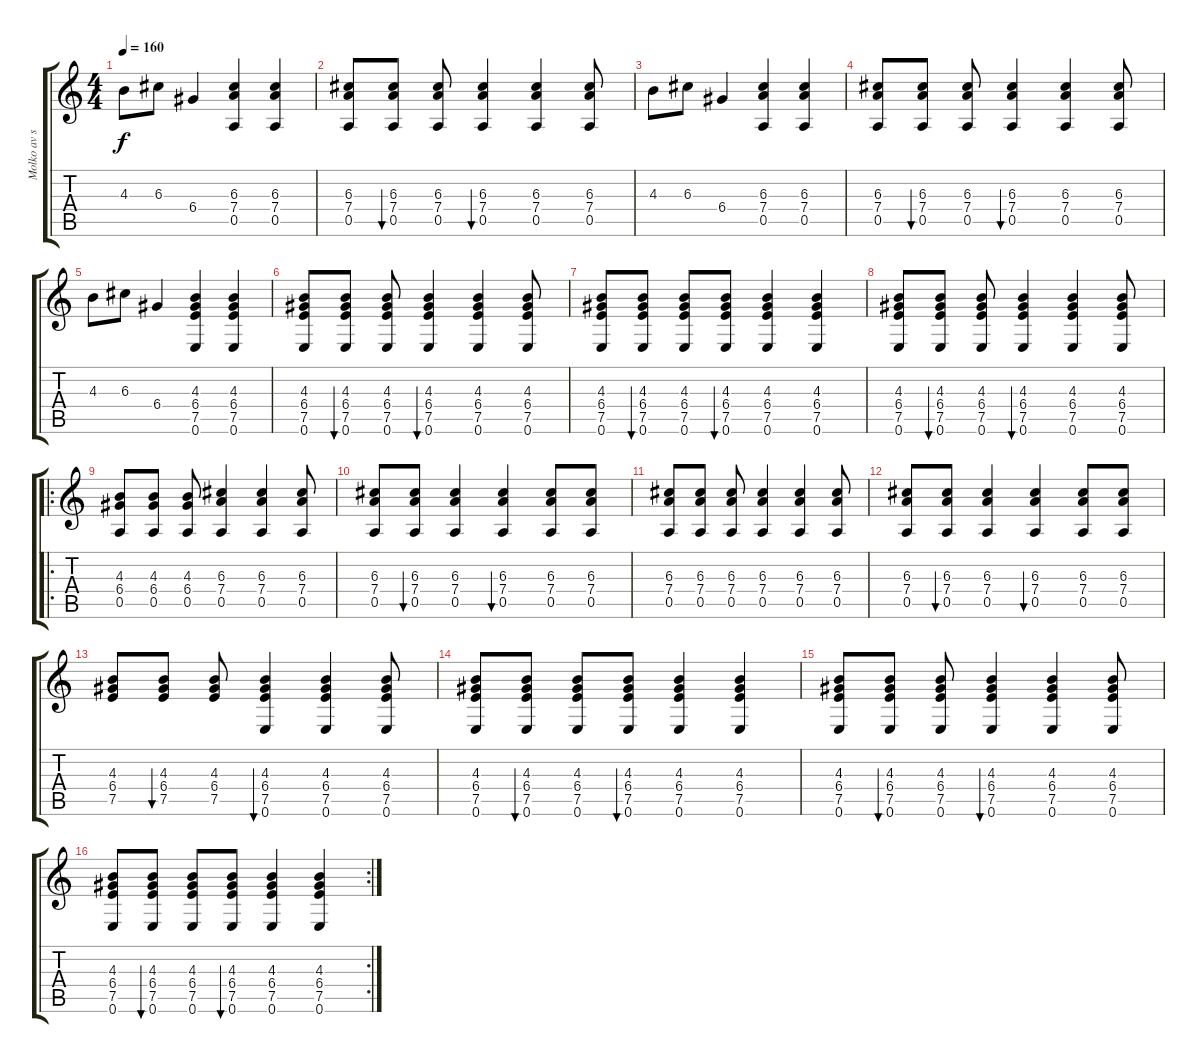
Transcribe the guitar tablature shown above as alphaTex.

\track ("Molko av sa jaguar" "Molko av s") {instrument overdrivenguitar}
\staff {score tabs}
\tuning (E4 B3 G3 D3 A2 E2) {hide}
\ts (4 4)
\tempo 160
\clef g2
\ks c
4.3.8{dy f} 6.3.8 6.4.4 (6.3 7.4 0.5).4 (6.3 7.4 0.5).4 |
(6.3 7.4 0.5).8 (6.3 7.4 0.5).8{bu 60} (6.3 7.4 0.5).8 (6.3 7.4 0.5).4{bu 60} (6.3 7.4 0.5).4 (6.3 7.4 0.5).8 |
4.3.8 6.3.8 6.4.4 (6.3 7.4 0.5).4 (6.3 7.4 0.5).4 |
(6.3 7.4 0.5).8 (6.3 7.4 0.5).8{bu 60} (6.3 7.4 0.5).8 (6.3 7.4 0.5).4{bu 60} (6.3 7.4 0.5).4 (6.3 7.4 0.5).8 |
4.3.8 6.3.8 6.4.4 (4.3 6.4 7.5 0.6).4 (4.3 6.4 7.5 0.6).4 |
(4.3 6.4 7.5 0.6).8 (4.3 6.4 7.5 0.6).8{bu 60} (4.3 6.4 7.5 0.6).8 (4.3 6.4 7.5 0.6).4{bu 60} (4.3 6.4 7.5 0.6).4 (4.3 6.4 7.5 0.6).8 |
(4.3 6.4 7.5 0.6).8 (4.3 6.4 7.5 0.6).8{bu 60} (4.3 6.4 7.5 0.6).8 (4.3 6.4 7.5 0.6).8{bu 60} (4.3 6.4 7.5 0.6).4 (4.3 6.4 7.5 0.6).4 |
(4.3 6.4 7.5 0.6).8 (4.3 6.4 7.5 0.6).8{bu 60} (4.3 6.4 7.5 0.6).8 (4.3 6.4 7.5 0.6).4{bu 60} (4.3 6.4 7.5 0.6).4 (4.3 6.4 7.5 0.6).8 |
\ro
(4.3 6.4 0.5).8 (4.3 6.4 0.5).8 (4.3 6.4 0.5).8 (6.3 7.4 0.5).4 (6.3 7.4 0.5).4 (6.3 7.4 0.5).8 |
(6.3 7.4 0.5).8 (6.3 7.4 0.5).8{bu 60} (6.3 7.4 0.5).4 (6.3 7.4 0.5).4{bu 60} (6.3 7.4 0.5).8 (6.3 7.4 0.5).8 |
(6.3 7.4 0.5).8 (6.3 7.4 0.5).8 (6.3 7.4 0.5).8 (6.3 7.4 0.5).4 (6.3 7.4 0.5).4 (6.3 7.4 0.5).8 |
(6.3 7.4 0.5).8 (6.3 7.4 0.5).8{bu 60} (6.3 7.4 0.5).4 (6.3 7.4 0.5).4{bu 60} (6.3 7.4 0.5).8 (6.3 7.4 0.5).8 |
(4.3 6.4 7.5).8 (4.3 6.4 7.5).8{bu 60} (4.3 6.4 7.5).8 (4.3 6.4 7.5 0.6).4{bu 60} (4.3 6.4 7.5 0.6).4 (4.3 6.4 7.5 0.6).8 |
(4.3 6.4 7.5 0.6).8 (4.3 6.4 7.5 0.6).8{bu 60} (4.3 6.4 7.5 0.6).8 (4.3 6.4 7.5 0.6).8{bu 60} (4.3 6.4 7.5 0.6).4 (4.3 6.4 7.5 0.6).4 |
(4.3 6.4 7.5 0.6).8 (4.3 6.4 7.5 0.6).8{bu 60} (4.3 6.4 7.5 0.6).8 (4.3 6.4 7.5 0.6).4{bu 60} (4.3 6.4 7.5 0.6).4 (4.3 6.4 7.5 0.6).8 |
\rc 2
(4.3 6.4 7.5 0.6).8 (4.3 6.4 7.5 0.6).8{bu 60} (4.3 6.4 7.5 0.6).8 (4.3 6.4 7.5 0.6).8{bu 60} (4.3 6.4 7.5 0.6).4 (4.3 6.4 7.5 0.6).4
